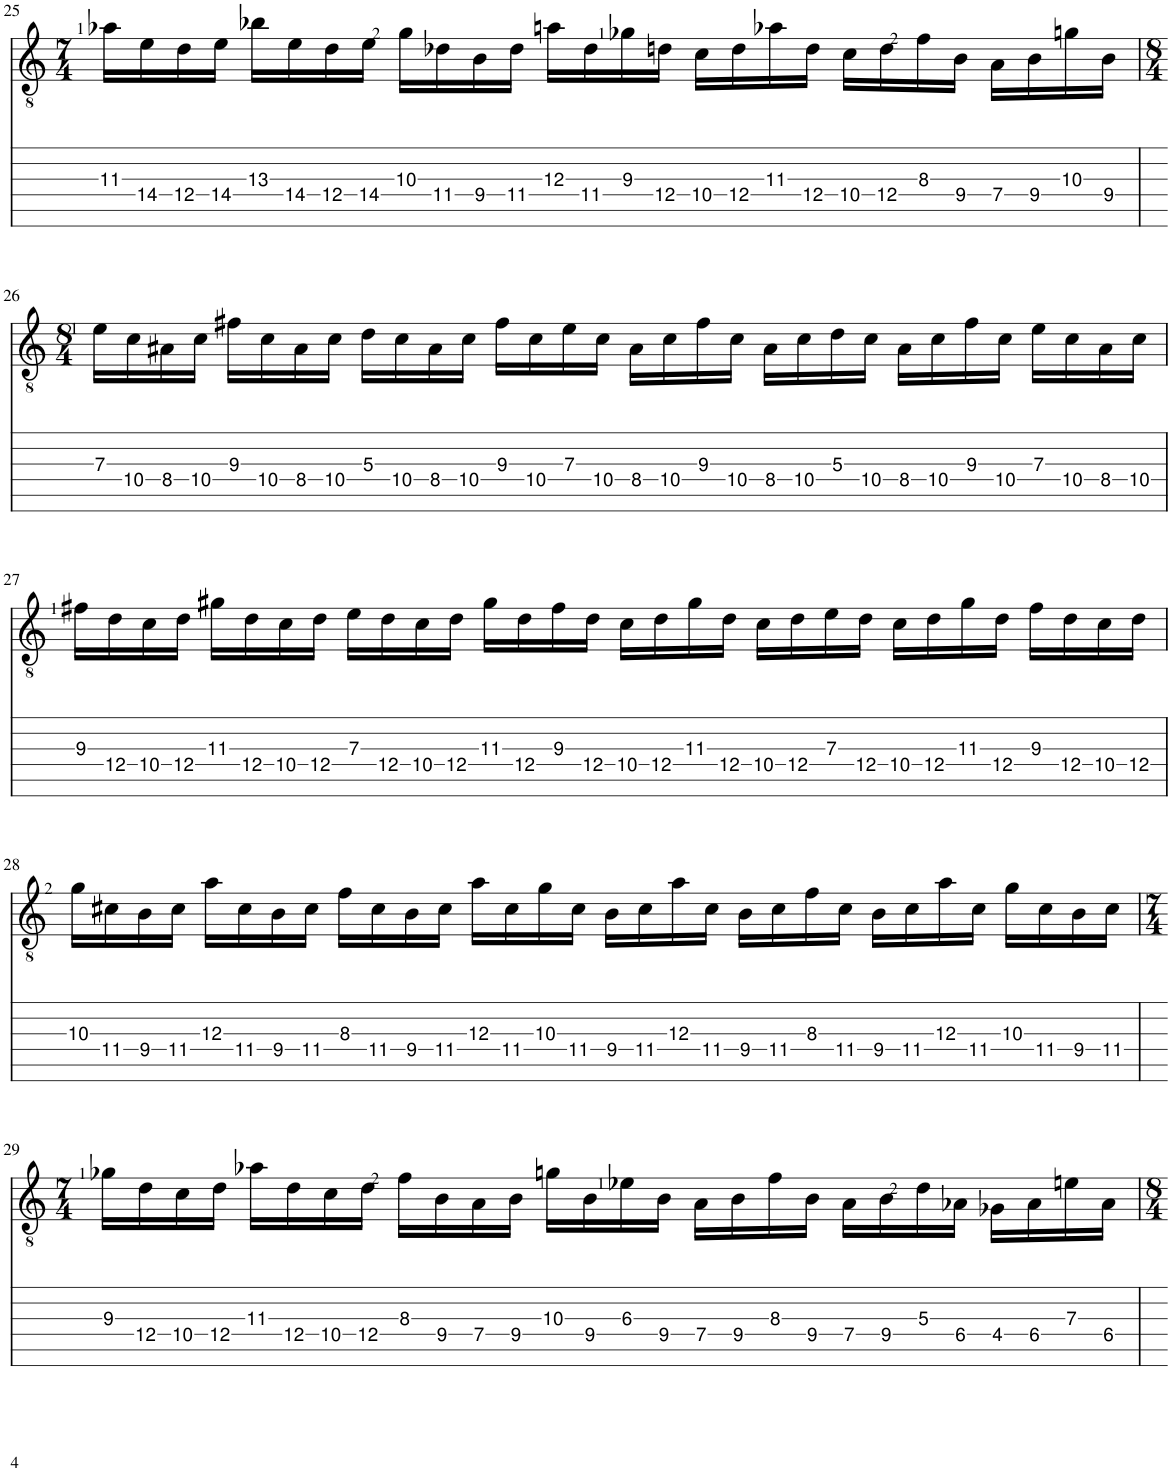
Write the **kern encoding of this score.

**kern	**kern
*part1	*part1
*staff2	*staff1
*I"Electric Guitar	*
*I'El. Guit.	*
!!LO:PB:g=z
*	*clefGv2
*k[]	*k[]
*M7/4	*M7/4
=25	=25
16a-XLL	16a-X\LL
16e	16e\
16d	16d\
16e	16e\JJ
16b-X	16b-X\LL
16e	16e\
16d	16d\
16eJJ	16e\JJ
16gLL	16g\LL
16d-X	16d-X\
16B	16B\
16d-	16d-\JJ
16an	16an\LL
16d-	16d-\
16g-X	16g-X\
16dnJJ	16dn\JJ
16cLL	16c\LL
16d	16d\
16a-X	16a-X\
16d	16d\JJ
16c	16c\LL
16d	16d\
16f	16f\
16B	16B\JJ
16A	16A\LL
16B	16B\
16gn	16gn\
16BJJ	16B\JJ
!!LO:LB:g=z
=26	=26
*M8/4	*M8/4
16eLL	16e\LL
16c	16c\
16A#	16A#X\
16c	16c\JJ
16f#	16f#X\LL
16c	16c\
16A#	16A#\
16c	16c\JJ
16d	16d\LL
16c	16c\
16A#	16A#\
16c	16c\JJ
16f#	16f#\LL
16c	16c\
16e	16e\
16c	16c\JJ
16A#	16A#\LL
16c	16c\
16f#	16f#\
16c	16c\JJ
16A#	16A#\LL
16c	16c\
16d	16d\
16c	16c\JJ
16A#	16A#\LL
16c	16c\
16f#	16f#\
16c	16c\JJ
16e	16e\LL
16c	16c\
16A#	16A#\
16cJJ	16c\JJ
!!LO:LB:g=z
=27	=27
16f#LL	16f#X\LL
16d	16d\
16c	16c\
16d	16d\JJ
16g#	16g#X\LL
16d	16d\
16c	16c\
16d	16d\JJ
16e	16e\LL
16d	16d\
16c	16c\
16d	16d\JJ
16g#	16g#\LL
16d	16d\
16f#	16f#\
16d	16d\JJ
16c	16c\LL
16d	16d\
16g#	16g#\
16d	16d\JJ
16c	16c\LL
16d	16d\
16e	16e\
16d	16d\JJ
16c	16c\LL
16d	16d\
16g#	16g#\
16d	16d\JJ
16f#	16f#\LL
16d	16d\
16c	16c\
16dJJ	16d\JJ
!!LO:LB:g=z
=28	=28
16gLL	16g\LL
16c#	16c#X\
16B	16B\
16c#	16c#\JJ
16a	16a\LL
16c#	16c#\
16B	16B\
16c#	16c#\JJ
16f	16f\LL
16c#	16c#\
16B	16B\
16c#	16c#\JJ
16a	16a\LL
16c#	16c#\
16g	16g\
16c#	16c#\JJ
16B	16B\LL
16c#	16c#\
16a	16a\
16c#	16c#\JJ
16B	16B\LL
16c#	16c#\
16f	16f\
16c#	16c#\JJ
16B	16B\LL
16c#	16c#\
16a	16a\
16c#	16c#\JJ
16g	16g\LL
16c#	16c#\
16B	16B\
16c#JJ	16c#\JJ
!!LO:LB:g=z
=29	=29
*M7/4	*M7/4
16g-XLL	16g-X\LL
16d	16d\
16c	16c\
16d	16d\JJ
16a-X	16a-X\LL
16d	16d\
16c	16c\
16dJJ	16d\JJ
16fLL	16f\LL
16B	16B\
16A	16A\
16B	16B\JJ
16gn	16gn\LL
16B	16B\
16e-X	16e-X\
16BJJ	16B\JJ
16ALL	16A\LL
16B	16B\
16f	16f\
16B	16B\JJ
16A	16A\LL
16B	16B\
16d	16d\
16A-X	16A-X\JJ
16G-X	16G-X\LL
16A-	16A-\
16en	16en\
16A-JJ	16A-\JJ
=	=
*-	*-
